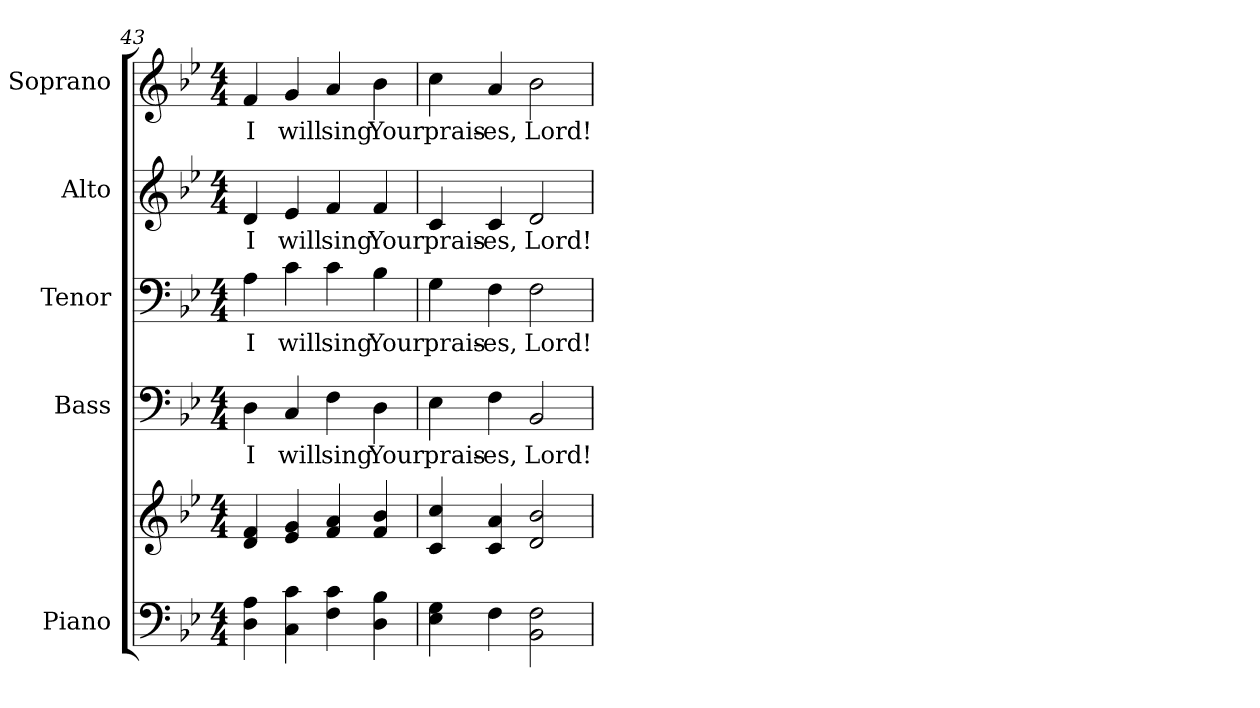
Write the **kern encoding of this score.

**kern	**kern	**kern	**text	**kern	**text	**kern	**text	**kern	**text
*part5	*part5	*part4	*part4	*part3	*part3	*part2	*part2	*part1	*part1
*staff6	*staff5	*staff4	*staff4	*staff3	*staff3	*staff2	*staff2	*staff1	*staff1
*I"Piano	*	*I"Bass	*	*I"Tenor	*	*I"Alto	*	*I"Soprano	*
*I'Pno.	*	*I'B.	*	*I'T.	*	*I'A.	*	*I'S.	*
*clefF4	*clefG2	*clefF4	*	*clefF4	*	*clefG2	*	*clefG2	*
*k[b-e-]	*k[b-e-]	*k[b-e-]	*	*k[b-e-]	*	*k[b-e-]	*	*k[b-e-]	*
*B-:	*B-:	*B-:	*	*B-:	*	*B-:	*	*B-:	*
*M4/4	*M4/4	*M4/4	*	*M4/4	*	*M4/4	*	*M4/4	*
=43	=43	=43	=43	=43	=43	=43	=43	=43	=43
!	!	!	!LO:LY:b:color=#000000	!	!	!	!	!	!
!	!	!	!	!	!LO:LY:b:color=#000000	!	!	!	!
!	!	!	!	!	!	!	!LO:LY:b:color=#000000	!	!
!	!	!	!	!	!	!	!	!	!LO:LY:b:color=#000000
4Di\ 4Ai	4di/ 4fi	4Di\	I	4Ai\	I	4di/	I	4fi/	I
!	!	!	!LO:LY:b:color=#000000	!	!	!	!	!	!
!	!	!	!	!	!LO:LY:b:color=#000000	!	!	!	!
!	!	!	!	!	!	!	!LO:LY:b:color=#000000	!	!
!	!	!	!	!	!	!	!	!	!LO:LY:b:color=#000000
4Ci\ 4ci	4e-i/ 4gi	4Ci/	will	4ci\	will	4e-i/	will	4gi/	will
!	!	!	!LO:LY:b:color=#000000	!	!	!	!	!	!
!	!	!	!	!	!LO:LY:b:color=#000000	!	!	!	!
!	!	!	!	!	!	!	!LO:LY:b:color=#000000	!	!
!	!	!	!	!	!	!	!	!	!LO:LY:b:color=#000000
4Fi\ 4ci	4fi/ 4ai	4Fi\	sing	4ci\	sing	4fi/	sing	4ai/	sing
!	!	!	!LO:LY:b:color=#000000	!	!	!	!	!	!
!	!	!	!	!	!LO:LY:b:color=#000000	!	!	!	!
!	!	!	!	!	!	!	!LO:LY:b:color=#000000	!	!
!	!	!	!	!	!	!	!	!	!LO:LY:b:color=#000000
4Di\ 4B-i	4fi/ 4b-i	4Di\	Your	4B-i\	Your	4fi/	Your	4b-i\	Your
=44	=44	=44	=44	=44	=44	=44	=44	=44	=44
!	!	!	!LO:LY:b:color=#000000	!	!	!	!	!	!
!	!	!	!	!	!LO:LY:b:color=#000000	!	!	!	!
!	!	!	!	!	!	!	!LO:LY:b:color=#000000	!	!
!	!	!	!	!	!	!	!	!	!LO:LY:b:color=#000000
4E-i\ 4Gi	4ci/ 4cci	4E-i\	prais-	4Gi\	prais-	4ci/	prais-	4cci\	prais-
!	!	!	!LO:LY:b:color=#000000	!	!	!	!	!	!
!	!	!	!	!	!LO:LY:b:color=#000000	!	!	!	!
!	!	!	!	!	!	!	!LO:LY:b:color=#000000	!	!
!	!	!	!	!	!	!	!	!	!LO:LY:b:color=#000000
4Fi\	4ci/ 4ai	4Fi\	-es,	4Fi\	-es,	4ci/	-es,	4ai/	-es,
!	!	!	!LO:LY:b:color=#000000	!	!	!	!	!	!
!	!	!	!	!	!LO:LY:b:color=#000000	!	!	!	!
!	!	!	!	!	!	!	!LO:LY:b:color=#000000	!	!
!	!	!	!	!	!	!	!	!	!LO:LY:b:color=#000000
2BB-i\ 2Fi	2di/ 2b-i	2BB-i/	Lord!	2Fi\	Lord!	2di/	Lord!	2b-i\	Lord!
=	=	=	=	=	=	=	=	=	=
*-	*-	*-	*-	*-	*-	*-	*-	*-	*-
